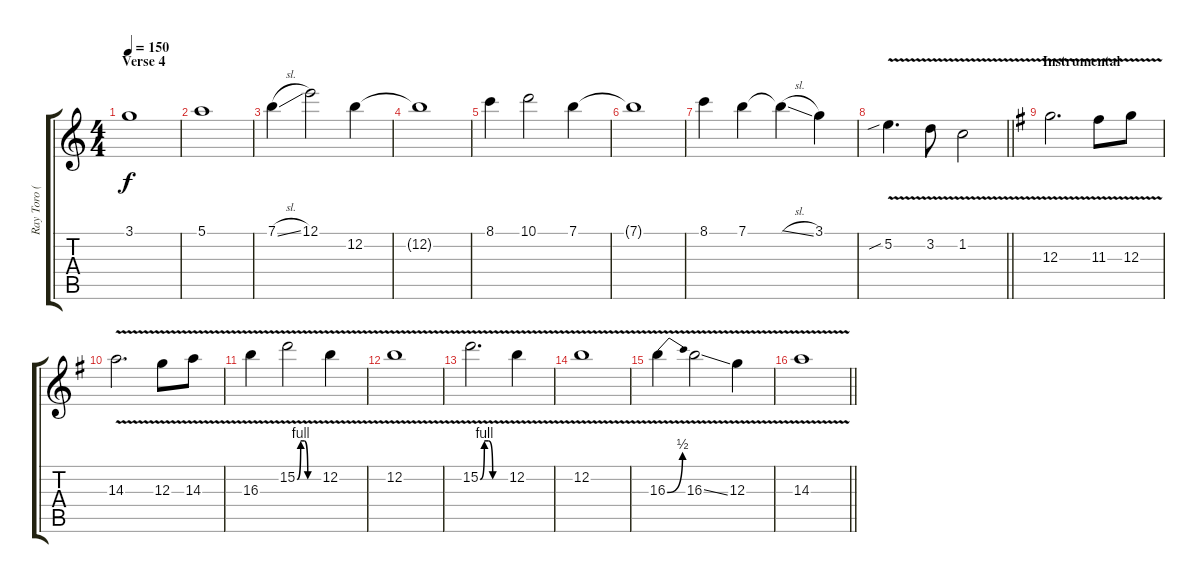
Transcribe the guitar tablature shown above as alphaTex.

\track ("Ray Toro (lead guitar)" "Ray Toro (") {instrument distortionguitar}
\staff {score tabs}
\tuning (E4 B3 G3 D3 A2 E2) {hide}
\ts (4 4)
\section ("" "Verse 4")
\tempo 150
\clef g2
\ks c
3.1.1{dy f} |
5.1.1 |
7.1{sl}.4 12.1.2 12.2.4 |
12.2{t}.1 |
8.1.4 10.1.2 7.1.4 |
7.1{t}.1 |
8.1.4 7.1.4 7.1{sl t}.4 3.1.4{volume 16 instrument distortionguitar} |
\barLineRight lightlight
5.2{v sib}.4{d} 3.2{v}.8 1.2{v}.2 |
\section ("" "Instrumental")
\ks eminor
12.3{v}.2{d} 11.3{v}.8 12.3{v}.8 |
14.3{v}.2{d} 12.3{v}.8 14.3{v}.8 |
16.3{v}.4 15.2{be (custom 0 0 10 4 20 4 30 0 60 0) v}.2 12.2{v}.4 |
12.2{v}.1 |
15.2{be (custom 0 0 10 4 20 4 30 0 60 0) v}.2{d} 12.2{v}.4 |
12.2{v}.1 |
16.3{be (bend 0 0 60 2) v}.4 16.3{v ss}.2 12.3{v}.4 |
\barLineRight lightlight
14.3{v}.1
